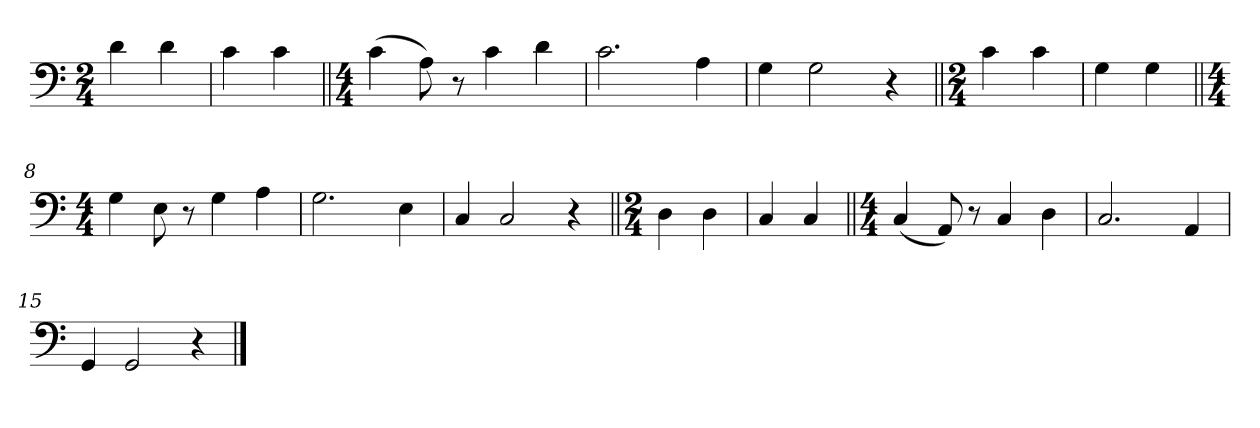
**kern
*part1
*staff1
*clefF4
*k[]
*M2/4
=1
4d\
4d\
=2
4c\
4c\
=3||
*M4/4
(4c\
8A\)
8r
4c\
4d\
=4
2.c\
4A\
=5
4G\
2G\
4r
=6||
*M2/4
4c\
4c\
=7
4G\
4G\
=8||
*M4/4
4G\
8E\
8r
4G\
4A\
=9
2.G\
4E\
=10
4C/
2C/
4r
=11||
*M2/4
4D\
4D\
=12
4C/
4C/
=13||
*M4/4
(4C/
8AA/)
8r
4C/
4D\
=14
2.C/
4AA/
=15
4GG/
2GG/
4r
==
*-
